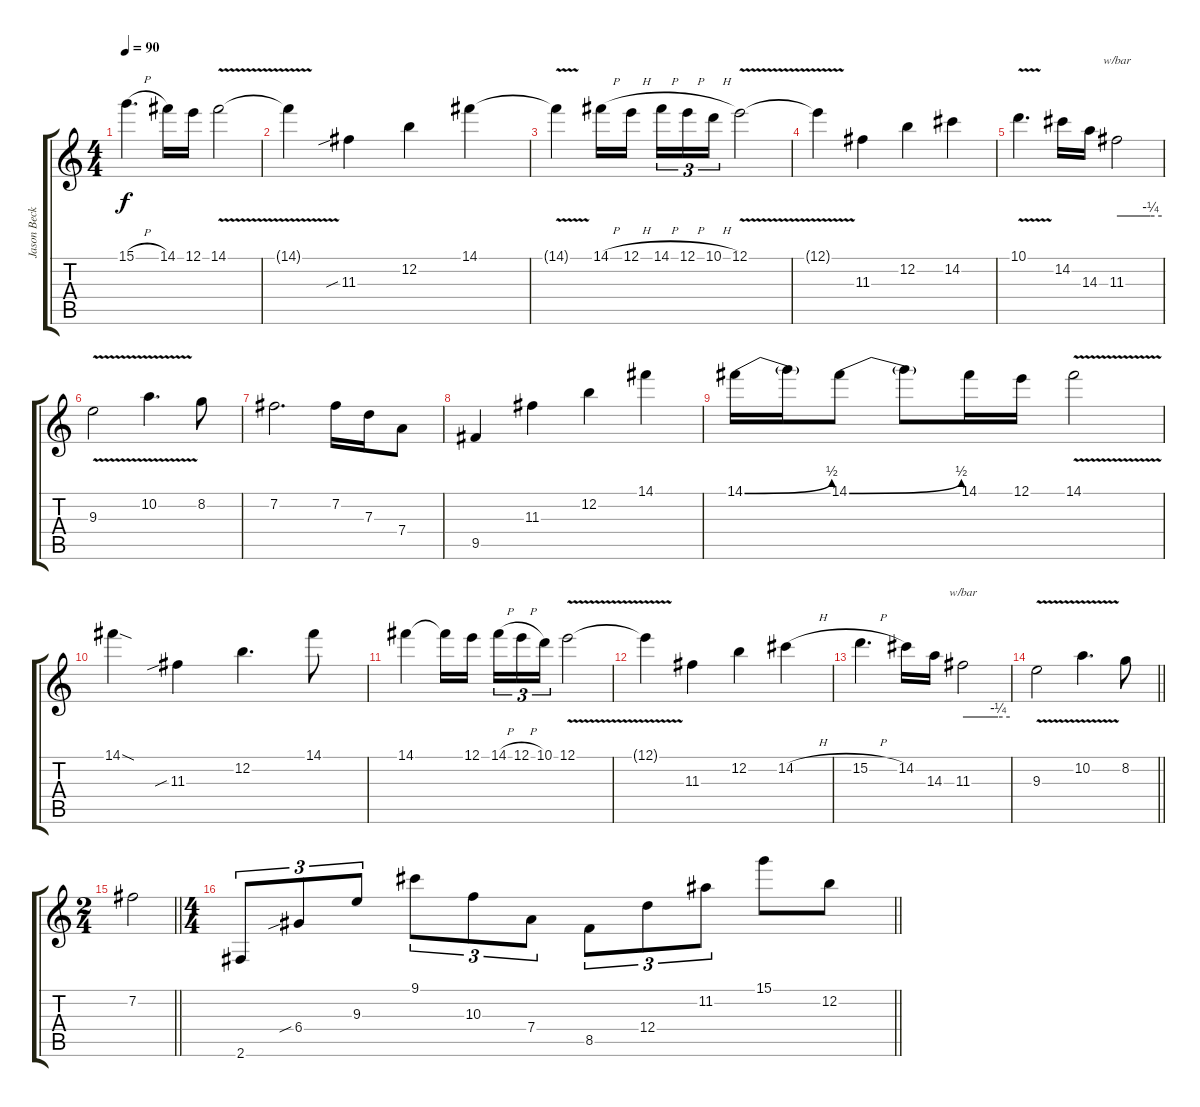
\track ("Jason Becker" "Jason Beck") {instrument distortionguitar}
\staff {score tabs}
\tuning (E4 B3 G3 D3 A2 E2) {hide}
\ts (4 4)
\tempo 90
\clef g2
\ks c
15.1{h}.4{d dy f} 14.1.16 12.1.16 14.1{v}.2 |
14.1{t}.4 11.3{sib}.4 12.2.4 14.1.4 |
14.1{v t}.4 14.1{h}.16 12.1{h}.16{beam splitsecondary} 14.1{h}.16{tu (3 2)} 12.1{h}.16{tu (3 2)} 10.1{h}.16{tu (3 2)} 12.1{v}.2 |
12.1{t}.4 11.3.4 12.2.4 14.2.4 |
10.1{v}.4{d} 14.2.16 14.3.16 11.3.2{tbe (custom default 0 0 45 -1 60 -1)} |
9.3{v}.2 10.2{v}.4{d} 8.2.8 |
7.2.2{d} 7.2.16 7.3.16 7.4.8 |
9.5.4 11.3.4 12.2.4 14.1.4 |
14.1{be (bend 0 0 60 2)}.16 14.1{t}.16 14.1{be (bend 0 0 60 2)}.8 14.1{t}.8 14.1.16 12.1.16 14.1{v}.2 |
14.1{sod}.4 11.3{sib}.4 12.2.4{d} 14.1.8 |
14.1.4 14.1{t}.16 12.1.16{beam splitsecondary} 14.1{h}.16{tu (3 2)} 12.1{h}.16{tu (3 2)} 10.1.16{tu (3 2)} 12.1{v}.2 |
12.1{t}.4 11.3.4 12.2.4 14.2{h}.4 |
15.2{h}.4{d} 14.2.16 14.3.16 11.3.2{tbe (custom default 0 0 45 -1 60 -1)} |
\barLineRight lightlight
9.3{v}.2 10.2{v}.4{d} 8.2.8 |
\ts (2 4)
\barLineRight lightlight
7.2.2 |
\ts (4 4)
\barLineRight lightlight
2.6.8{tu (3 2)} 6.4{sib}.8{tu (3 2)} 9.3.8{tu (3 2)} 9.1.8{tu (3 2)} 10.3.8{tu (3 2)} 7.4.8{tu (3 2)} 8.5.8{tu (3 2)} 12.4.8{tu (3 2)} 11.2.8{tu (3 2)} 15.1.8 12.2.8
